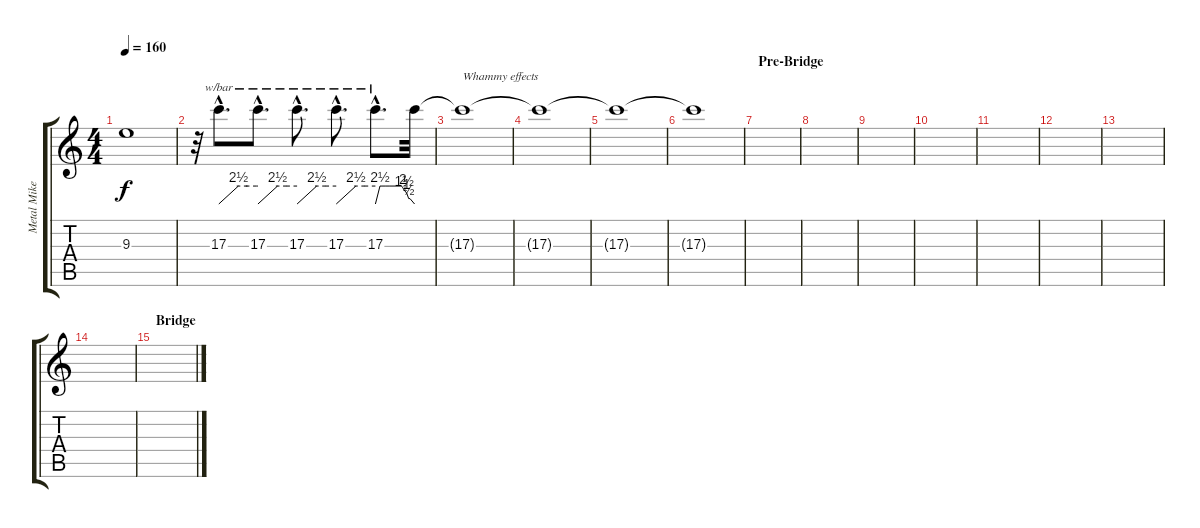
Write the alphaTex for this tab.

\track ("Metal Mike Chlasciak (Overdubs/Solo)" "Metal Mike") {instrument distortionguitar}
\staff {score tabs}
\tuning (E4 B3 G3 D3 A2 D2) {hide}
\ts (4 4)
\tempo 160
\clef g2
\ks c
9.3{t}.1{dy f} |
r.32 17.3{hac}.8{d tbe (custom default 0 0 30 10 44 10 58 10 60 10)} 17.3{hac}.8{d tbe (custom default 0 0 30 10 44 10 60 10)} 17.3{hac}.8{d tbe (custom default 0 0 30 10 44 10 60 10)} 17.3{hac}.8{d tbe (custom default 0 0 30 10 44 10 60 10)} 17.3{hac}.8{d tbe (custom default 0 0 7 10 10 10 16 10 21 10 30 10 40 10 42 8 44 6 48 4 51 2 53 2 60 0)} 17.3{t}.32 |
17.3{t}.1{txt "Whammy effects"} |
17.3{t}.1 |
17.3{t}.1 |
17.3{t}.1 |
\section ("" "Pre-Bridge")
|
|
|
|
|
|
|
|
\section ("" "Bridge")
